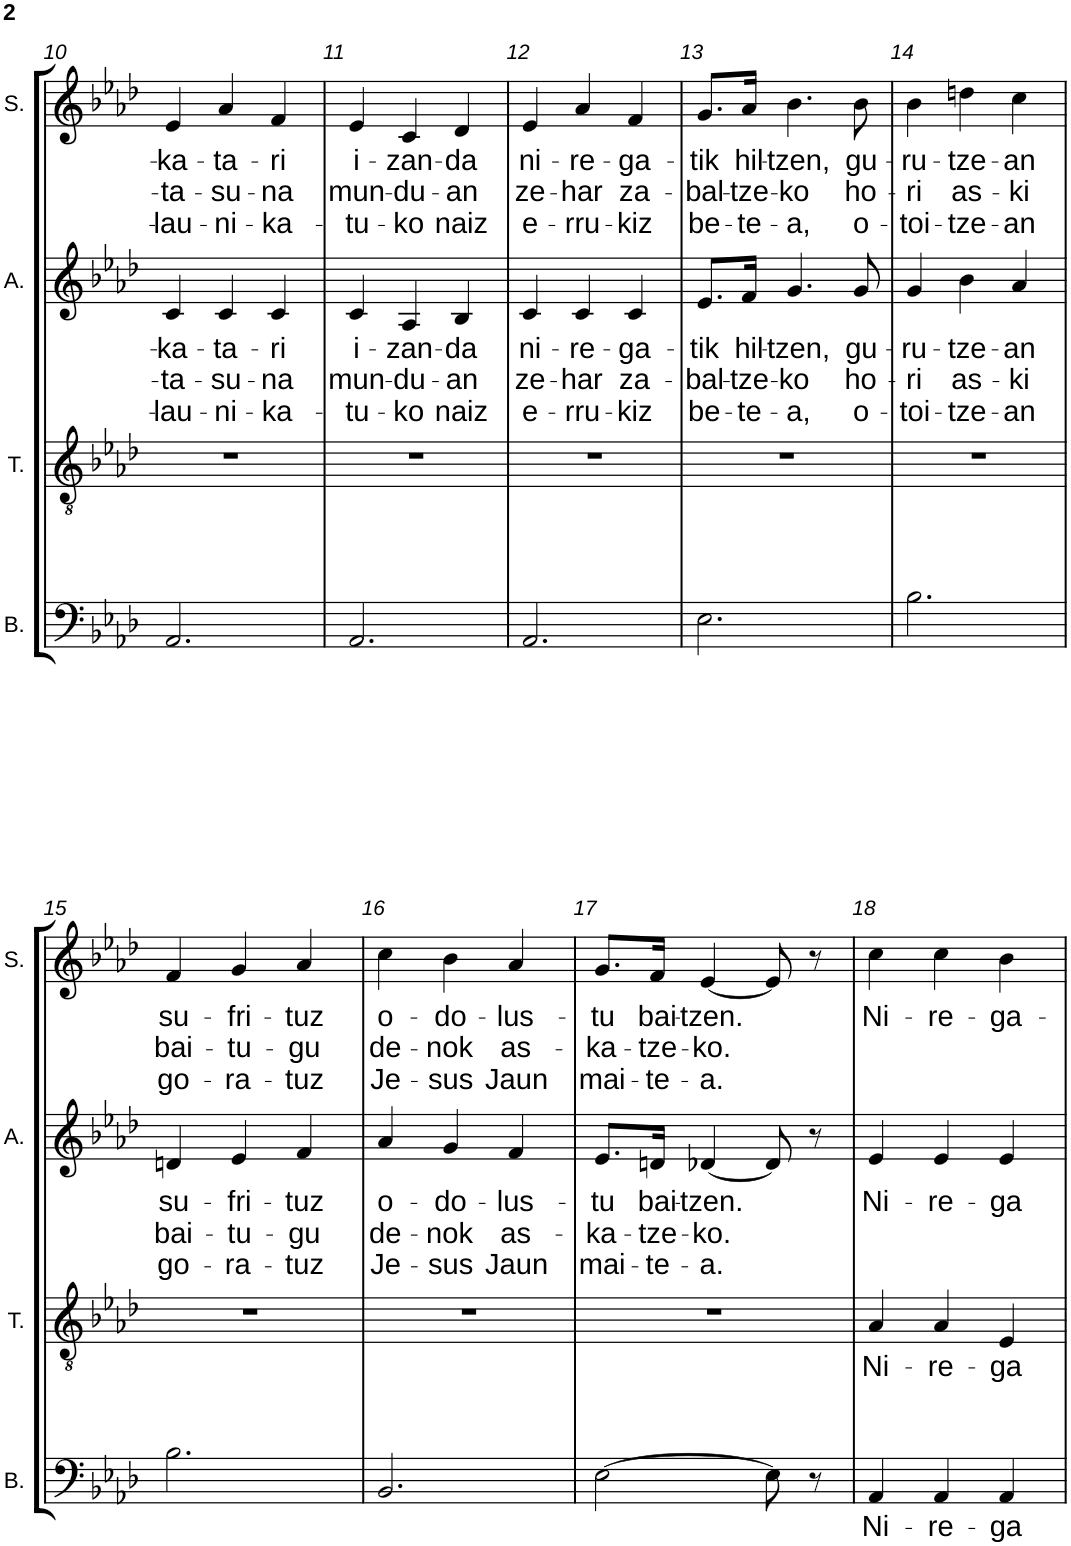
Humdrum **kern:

**kern	**text	**kern	**text	**kern	**text	**text	**text	**kern	**text	**text	**text
*part4	*part4	*part3	*part3	*part2	*part2	*part2	*part2	*part1	*part1	*part1	*part1
*staff4	*staff4	*staff3	*staff3	*staff2	*staff2	*staff2	*staff2	*staff1	*staff1	*staff1	*staff1
*I"Basse	*	*I"Ténor	*	*I"Alto	*	*	*	*I"Soprano	*	*	*
*I'B.	*	*I'T.	*	*I'A.	*	*	*	*I'S.	*	*	*
!!LO:PB:g=z
*clefF4	*	*clefGv2	*	*clefG2	*	*	*	*clefG2	*	*	*
*k[b-e-a-d-]	*	*k[b-e-a-d-]	*	*k[b-e-a-d-]	*	*	*	*k[b-e-a-d-]	*	*	*
*M3/4	*	*M3/4	*	*M3/4	*	*	*	*M3/4	*	*	*
=10	=10	=10	=10	=10	=10	=10	=10	=10	=10	=10	=10
!	!	!	!	!	!LO:LY:b	!LO:LY:b	!LO:LY:b	!	!LO:LY:b	!LO:LY:b	!LO:LY:b
2.AA-/	.	2.r	.	4c/	-ka-	-ta-	-lau-	4e-/	-ka-	-ta-	-lau-
!	!	!	!	!	!LO:LY:b	!LO:LY:b	!LO:LY:b	!	!LO:LY:b	!LO:LY:b	!LO:LY:b
.	.	.	.	4c/	-ta-	-su-	-ni-	4a-/	-ta-	-su-	-ni-
!	!	!	!	!	!LO:LY:b	!LO:LY:b	!LO:LY:b	!	!LO:LY:b	!LO:LY:b	!LO:LY:b
.	.	.	.	4c/	-ri	-na	-ka-	4f/	-ri	-na	-ka-
=11	=11	=11	=11	=11	=11	=11	=11	=11	=11	=11	=11
!	!	!	!	!	!LO:LY:b	!LO:LY:b	!LO:LY:b	!	!LO:LY:b	!LO:LY:b	!LO:LY:b
2.AA-/	.	2.r	.	4c/	i-	mun-	-tu-	4e-/	i-	mun-	-tu-
!	!	!	!	!	!LO:LY:b	!LO:LY:b	!LO:LY:b	!	!LO:LY:b	!LO:LY:b	!LO:LY:b
.	.	.	.	4A-/	-zan-	-du-	-ko	4c/	-zan-	-du-	-ko
!	!	!	!	!	!LO:LY:b	!LO:LY:b	!LO:LY:b	!	!LO:LY:b	!LO:LY:b	!LO:LY:b
.	.	.	.	4B-/	-da	-an	naiz	4d-/	-da	-an	naiz
=12	=12	=12	=12	=12	=12	=12	=12	=12	=12	=12	=12
!	!	!	!	!	!LO:LY:b	!LO:LY:b	!LO:LY:b	!	!LO:LY:b	!LO:LY:b	!LO:LY:b
2.AA-/	.	2.r	.	4c/	ni-	ze-	e-	4e-/	ni-	ze-	e-
!	!	!	!	!	!LO:LY:b	!LO:LY:b	!LO:LY:b	!	!LO:LY:b	!LO:LY:b	!LO:LY:b
.	.	.	.	4c/	-re-	-har	-rru-	4a-/	-re-	-har	-rru-
!	!	!	!	!	!LO:LY:b	!LO:LY:b	!LO:LY:b	!	!LO:LY:b	!LO:LY:b	!LO:LY:b
.	.	.	.	4c/	-ga-	za-	-kiz	4f/	-ga-	za-	-kiz
=13	=13	=13	=13	=13	=13	=13	=13	=13	=13	=13	=13
!	!	!	!	!	!LO:LY:b	!LO:LY:b	!LO:LY:b	!	!LO:LY:b	!LO:LY:b	!LO:LY:b
2.E-\	.	2.r	.	8.e-/L	-tik	-bal-	be-	8.g/L	-tik	-bal-	be-
!	!	!	!	!	!LO:LY:b	!LO:LY:b	!LO:LY:b	!	!LO:LY:b	!LO:LY:b	!LO:LY:b
.	.	.	.	16f/Jk	hil-	-tze-	-te-	16a-/Jk	hil-	-tze-	-te-
!	!	!	!	!	!LO:LY:b	!LO:LY:b	!LO:LY:b	!	!LO:LY:b	!LO:LY:b	!LO:LY:b
.	.	.	.	4.g/	-tzen,	-ko	-a,	4.b-\	-tzen,	-ko	-a,
!	!	!	!	!	!LO:LY:b	!LO:LY:b	!LO:LY:b	!	!LO:LY:b	!LO:LY:b	!LO:LY:b
.	.	.	.	8g/	gu-	ho-	o-	8b-\	gu-	ho-	o-
=14	=14	=14	=14	=14	=14	=14	=14	=14	=14	=14	=14
!	!	!	!	!	!LO:LY:b	!LO:LY:b	!LO:LY:b	!	!LO:LY:b	!LO:LY:b	!LO:LY:b
2.B-\	.	2.r	.	4g/	-ru-	-ri	-toi-	4b-\	-ru-	-ri	-toi-
!	!	!	!	!	!LO:LY:b	!LO:LY:b	!LO:LY:b	!	!LO:LY:b	!LO:LY:b	!LO:LY:b
.	.	.	.	4b-\	-tze-	as-	-tze-	4ddn\	-tze-	as-	-tze-
!	!	!	!	!	!LO:LY:b	!LO:LY:b	!LO:LY:b	!	!LO:LY:b	!LO:LY:b	!LO:LY:b
.	.	.	.	4a-/	-an	-ki	-an	4cc\	-an	-ki	-an
!!LO:LB:g=z
=15	=15	=15	=15	=15	=15	=15	=15	=15	=15	=15	=15
!	!	!	!	!	!LO:LY:b	!LO:LY:b	!LO:LY:b	!	!LO:LY:b	!LO:LY:b	!LO:LY:b
2.B-\	.	2.r	.	4dn/	su-	bai-	go-	4f/	su-	bai-	go-
!	!	!	!	!	!LO:LY:b	!LO:LY:b	!LO:LY:b	!	!LO:LY:b	!LO:LY:b	!LO:LY:b
.	.	.	.	4e-/	-fri-	-tu-	-ra-	4g/	-fri-	-tu-	-ra-
!	!	!	!	!	!LO:LY:b	!LO:LY:b	!LO:LY:b	!	!LO:LY:b	!LO:LY:b	!LO:LY:b
.	.	.	.	4f/	-tuz	-gu	-tuz	4a-/	-tuz	-gu	-tuz
=16	=16	=16	=16	=16	=16	=16	=16	=16	=16	=16	=16
!	!	!	!	!	!LO:LY:b	!LO:LY:b	!LO:LY:b	!	!LO:LY:b	!LO:LY:b	!LO:LY:b
2.BB-/	.	2.r	.	4a-/	o-	de-	Je-	4cc\	o-	de-	Je-
!	!	!	!	!	!LO:LY:b	!LO:LY:b	!LO:LY:b	!	!LO:LY:b	!LO:LY:b	!LO:LY:b
.	.	.	.	4g/	-do-	-nok	-sus	4b-\	-do-	-nok	-sus
!	!	!	!	!	!LO:LY:b	!LO:LY:b	!LO:LY:b	!	!LO:LY:b	!LO:LY:b	!LO:LY:b
.	.	.	.	4f/	-lus-	as-	Jaun	4a-/	-lus-	as-	Jaun
=17	=17	=17	=17	=17	=17	=17	=17	=17	=17	=17	=17
!	!	!	!	!	!LO:LY:b	!LO:LY:b	!LO:LY:b	!	!LO:LY:b	!LO:LY:b	!LO:LY:b
[2E-\	.	2.r	.	8.e-/L	-tu	-ka-	mai-	8.g/L	-tu	-ka-	mai-
!	!	!	!	!	!LO:LY:b	!LO:LY:b	!LO:LY:b	!	!LO:LY:b	!LO:LY:b	!LO:LY:b
.	.	.	.	16dn/Jk	bai-	-tze-	-te-	16f/Jk	bai-	-tze-	-te-
!	!	!	!	!	!LO:LY:b	!LO:LY:b	!LO:LY:b	!	!LO:LY:b	!LO:LY:b	!LO:LY:b
.	.	.	.	[4d-X/	-tzen.	-ko.	-a.	[4e-/	-tzen.	-ko.	-a.
8E-\]	.	.	.	8d-/]	.	.	.	8e-/]	.	.	.
8r	.	.	.	8r	.	.	.	8r	.	.	.
=18	=18	=18	=18	=18	=18	=18	=18	=18	=18	=18	=18
!	!LO:LY:b	!	!LO:LY:b	!	!LO:LY:b	!	!	!	!LO:LY:b	!	!
4AA-/	Ni-	4A-/	Ni-	4e-/	Ni-	.	.	4cc\	Ni-	.	.
!	!LO:LY:b	!	!LO:LY:b	!	!LO:LY:b	!	!	!	!LO:LY:b	!	!
4AA-/	-re-	4A-/	-re-	4e-/	-re-	.	.	4cc\	-re-	.	.
!	!LO:LY:b	!	!LO:LY:b	!	!LO:LY:b	!	!	!	!LO:LY:b	!	!
4AA-/	-ga	4E-/	-ga	4e-/	-ga	.	.	4b-\	-ga-	.	.
=	=	=	=	=	=	=	=	=	=	=	=
*-	*-	*-	*-	*-	*-	*-	*-	*-	*-	*-	*-
